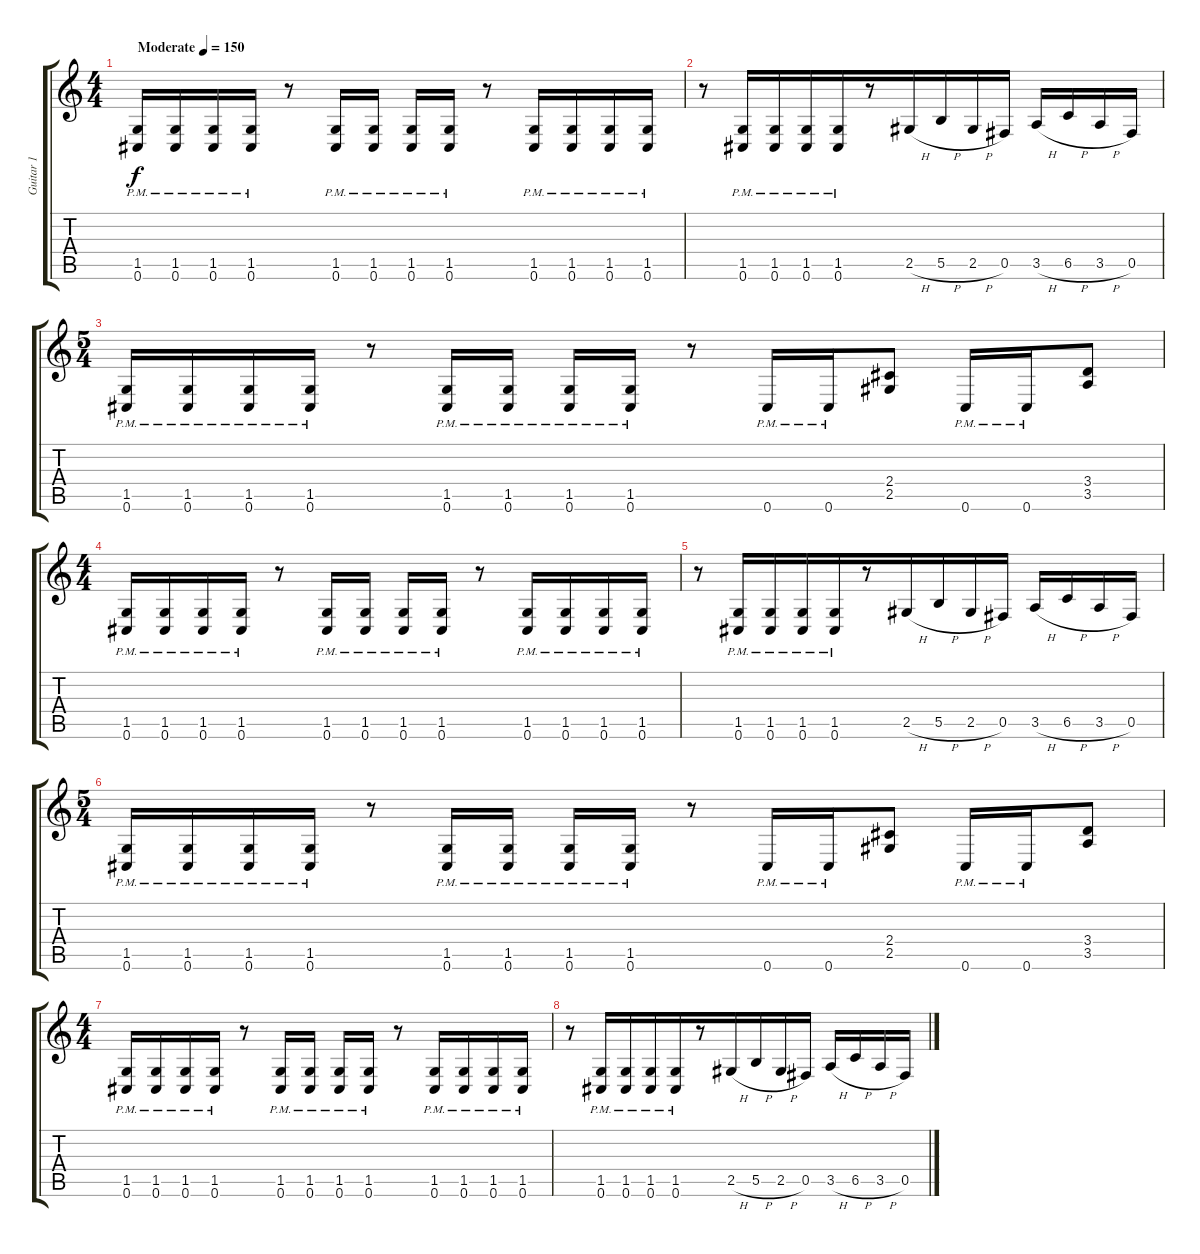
\track ("Guitar 1" "Guitar 1") {instrument distortionguitar}
\staff {score tabs}
\tuning (Db4 Ab3 E3 B2 Gb2 Db2) {hide}
\ts (4 4)
\tempo (150 "Moderate")
\clef g2
\ks c
(1.5{pm} 0.6{pm}).16{dy f instrument distortionguitar} (1.5{pm} 0.6{pm}).16 (1.5{pm} 0.6{pm}).16 (1.5{pm} 0.6{pm}).16 r.8{beam merge} (1.5{pm} 0.6{pm}).16 (1.5{pm} 0.6{pm}).16 (1.5{pm} 0.6{pm}).16 (1.5{pm} 0.6{pm}).16 r.8 (1.5{pm} 0.6{pm}).16{beam merge} (1.5{pm} 0.6{pm}).16{beam merge} (1.5{pm} 0.6{pm}).16 (1.5{pm} 0.6{pm}).16 |
r.8 (1.5{pm} 0.6{pm}).16 (1.5{pm} 0.6{pm}).16{beam merge} (1.5{pm} 0.6{pm}).16 (1.5{pm} 0.6{pm}).16{beam merge} r.8 2.5{h}.16 5.5{h}.16{beam merge} 2.5{h}.16{beam merge} 0.5.16 3.5{h}.16 6.5{h}.16{beam merge} 3.5{h}.16 0.5.16 |
\ts (5 4)
(1.5{pm} 0.6{pm}).16{beam merge} (1.5{pm} 0.6{pm}).16 (1.5{pm} 0.6{pm}).16{beam merge} (1.5{pm} 0.6{pm}).16 r.8 (1.5{pm} 0.6{pm}).16 (1.5{pm} 0.6{pm}).16 (1.5{pm} 0.6{pm}).16{beam merge} (1.5{pm} 0.6{pm}).16 r.8 0.6{pm}.16{beam merge} 0.6{pm}.16 (2.4 2.5).8 0.6{pm}.16{beam merge} 0.6{pm}.16 (3.4 3.5).8 |
\ts (4 4)
(1.5{pm} 0.6{pm}).16 (1.5{pm} 0.6{pm}).16 (1.5{pm} 0.6{pm}).16 (1.5{pm} 0.6{pm}).16 r.8{beam merge} (1.5{pm} 0.6{pm}).16 (1.5{pm} 0.6{pm}).16 (1.5{pm} 0.6{pm}).16 (1.5{pm} 0.6{pm}).16 r.8 (1.5{pm} 0.6{pm}).16{beam merge} (1.5{pm} 0.6{pm}).16{beam merge} (1.5{pm} 0.6{pm}).16 (1.5{pm} 0.6{pm}).16 |
r.8 (1.5{pm} 0.6{pm}).16 (1.5{pm} 0.6{pm}).16{beam merge} (1.5{pm} 0.6{pm}).16 (1.5{pm} 0.6{pm}).16{beam merge} r.8 2.5{h}.16 5.5{h}.16{beam merge} 2.5{h}.16{beam merge} 0.5.16 3.5{h}.16 6.5{h}.16{beam merge} 3.5{h}.16 0.5.16 |
\ts (5 4)
(1.5{pm} 0.6{pm}).16{beam merge} (1.5{pm} 0.6{pm}).16 (1.5{pm} 0.6{pm}).16{beam merge} (1.5{pm} 0.6{pm}).16 r.8 (1.5{pm} 0.6{pm}).16 (1.5{pm} 0.6{pm}).16 (1.5{pm} 0.6{pm}).16{beam merge} (1.5{pm} 0.6{pm}).16 r.8 0.6{pm}.16{beam merge} 0.6{pm}.16 (2.4 2.5).8 0.6{pm}.16{beam merge} 0.6{pm}.16 (3.4 3.5).8 |
\ts (4 4)
(1.5{pm} 0.6{pm}).16 (1.5{pm} 0.6{pm}).16 (1.5{pm} 0.6{pm}).16 (1.5{pm} 0.6{pm}).16 r.8{beam merge} (1.5{pm} 0.6{pm}).16 (1.5{pm} 0.6{pm}).16 (1.5{pm} 0.6{pm}).16 (1.5{pm} 0.6{pm}).16 r.8 (1.5{pm} 0.6{pm}).16{beam merge} (1.5{pm} 0.6{pm}).16{beam merge} (1.5{pm} 0.6{pm}).16 (1.5{pm} 0.6{pm}).16 |
r.8 (1.5{pm} 0.6{pm}).16 (1.5{pm} 0.6{pm}).16{beam merge} (1.5{pm} 0.6{pm}).16 (1.5{pm} 0.6{pm}).16{beam merge} r.8 2.5{h}.16 5.5{h}.16{beam merge} 2.5{h}.16{beam merge} 0.5.16 3.5{h}.16 6.5{h}.16{beam merge} 3.5{h}.16 0.5.16
